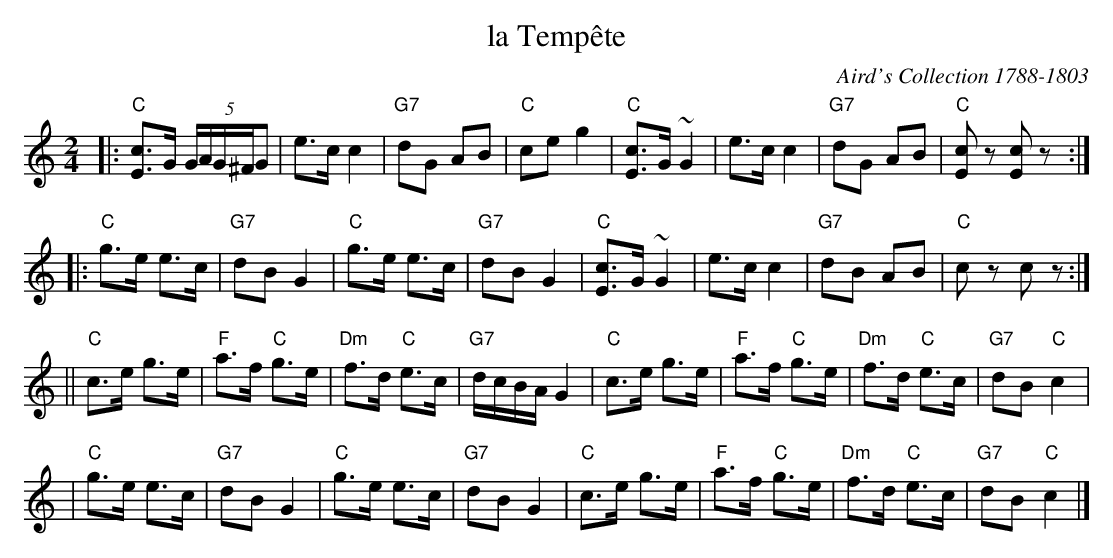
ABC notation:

X:1
T: la Temp\^ete
O: Aird's Collection 1788-1803
M: 2/4
L: 1/8
K: C
|: "C"[cE]>G (5G/A/G/^F/G | e>c c2 | "G7"dG AB | "C"ce g2 \
 | "C"[cE]>G ~G2 | e>c c2 | "G7"dG AB | "C"[cE]z [cE]z :|
|: "C"g>e e>c | "G7"dB G2 | "C"g>e e>c | "G7"dB G2 \
 | "C"[cE]>G ~G2 | e>c c2 | "G7"dB AB | "C"cz cz :|
|| "C"c>e g>e | "F"a>f "C"g>e | "Dm"f>d "C"e>c | "G7"d/c/B/A/G2 \
 | "C"c>e g>e | "F"a>f "C"g>e | "Dm"f>d "C"e>c | "G7"dB "C"c2 |
 | "C"g>e e>c | "G7"dB G2 | "C"g>e e>c | "G7"dB G2 \
 | "C"c>e g>e | "F"a>f "C"g>e | "Dm"f>d "C"e>c | "G7"dB "C"c2 |]
